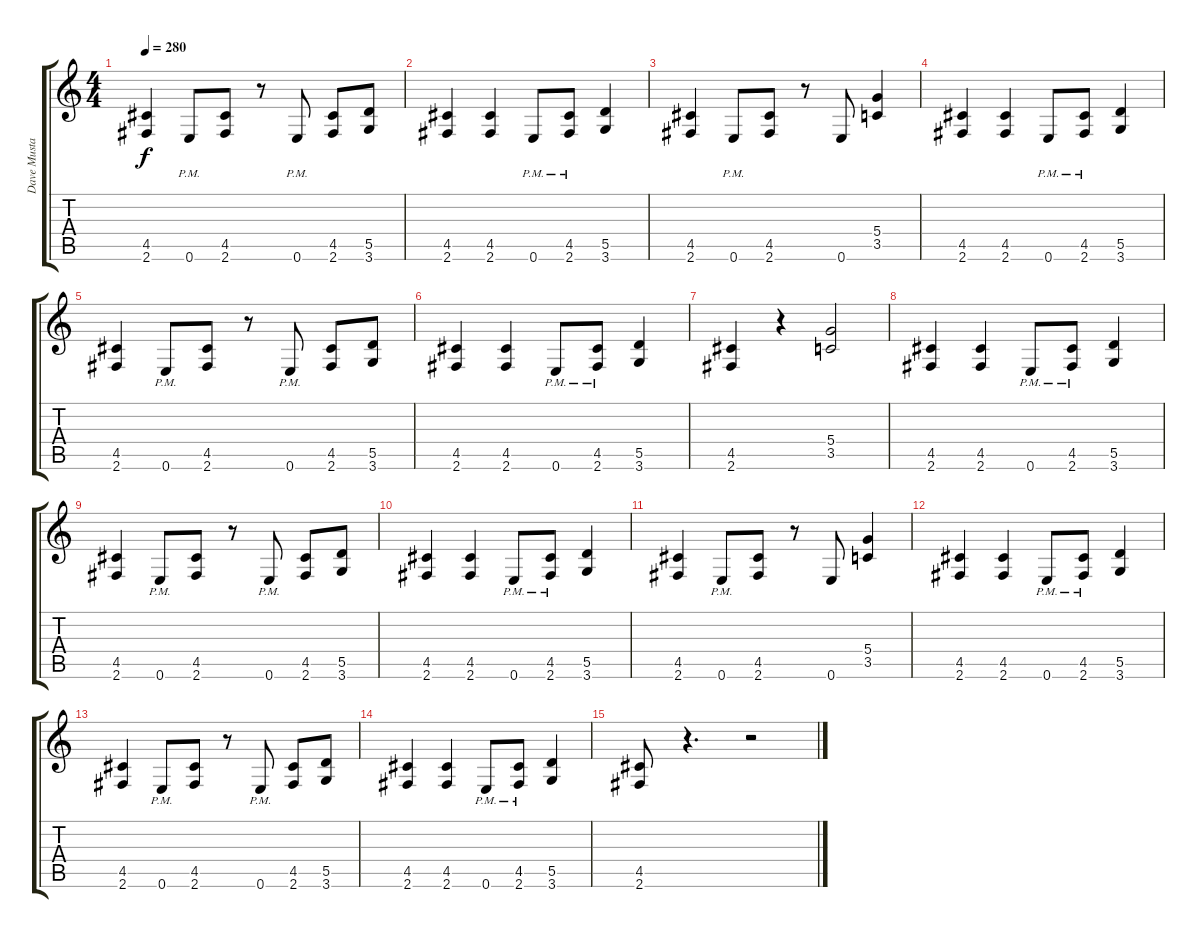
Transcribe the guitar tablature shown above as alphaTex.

\track ("Dave Mustaine" "Dave Musta") {instrument distortionguitar}
\staff {score tabs}
\tuning (E4 B3 G3 D3 A2 E2) {hide}
\ts (4 4)
\tempo 280
\clef g2
\ks c
(4.5 2.6).4{dy f} 0.6{pm}.8 (4.5 2.6).8 r.8 0.6{pm}.8 (4.5 2.6).8 (5.5 3.6).8 |
(4.5 2.6).4 (4.5 2.6).4 0.6{pm}.8 (4.5 2.6{pm}).8 (5.5 3.6).4 |
(4.5 2.6).4 0.6{pm}.8 (4.5 2.6).8 r.8 0.6.8 (5.4 3.5).4 |
(4.5 2.6).4 (4.5 2.6).4 0.6{pm}.8 (4.5 2.6{pm}).8 (5.5 3.6).4 |
(4.5 2.6).4 0.6{pm}.8 (4.5 2.6).8 r.8 0.6{pm}.8 (4.5 2.6).8 (5.5 3.6).8 |
(4.5 2.6).4 (4.5 2.6).4 0.6{pm}.8 (4.5 2.6{pm}).8 (5.5 3.6).4 |
(4.5 2.6).4 r.4 (5.4 3.5).2 |
(4.5 2.6).4 (4.5 2.6).4 0.6{pm}.8 (4.5 2.6{pm}).8 (5.5 3.6).4 |
(4.5 2.6).4 0.6{pm}.8 (4.5 2.6).8 r.8 0.6{pm}.8 (4.5 2.6).8 (5.5 3.6).8 |
(4.5 2.6).4 (4.5 2.6).4 0.6{pm}.8 (4.5 2.6{pm}).8 (5.5 3.6).4 |
(4.5 2.6).4 0.6{pm}.8 (4.5 2.6).8 r.8 0.6.8 (5.4 3.5).4 |
(4.5 2.6).4 (4.5 2.6).4 0.6{pm}.8 (4.5 2.6{pm}).8 (5.5 3.6).4 |
(4.5 2.6).4 0.6{pm}.8 (4.5 2.6).8 r.8 0.6{pm}.8 (4.5 2.6).8 (5.5 3.6).8 |
(4.5 2.6).4 (4.5 2.6).4 0.6{pm}.8 (4.5 2.6{pm}).8 (5.5 3.6).4 |
(4.5 2.6).8 r.4{d} r.2
